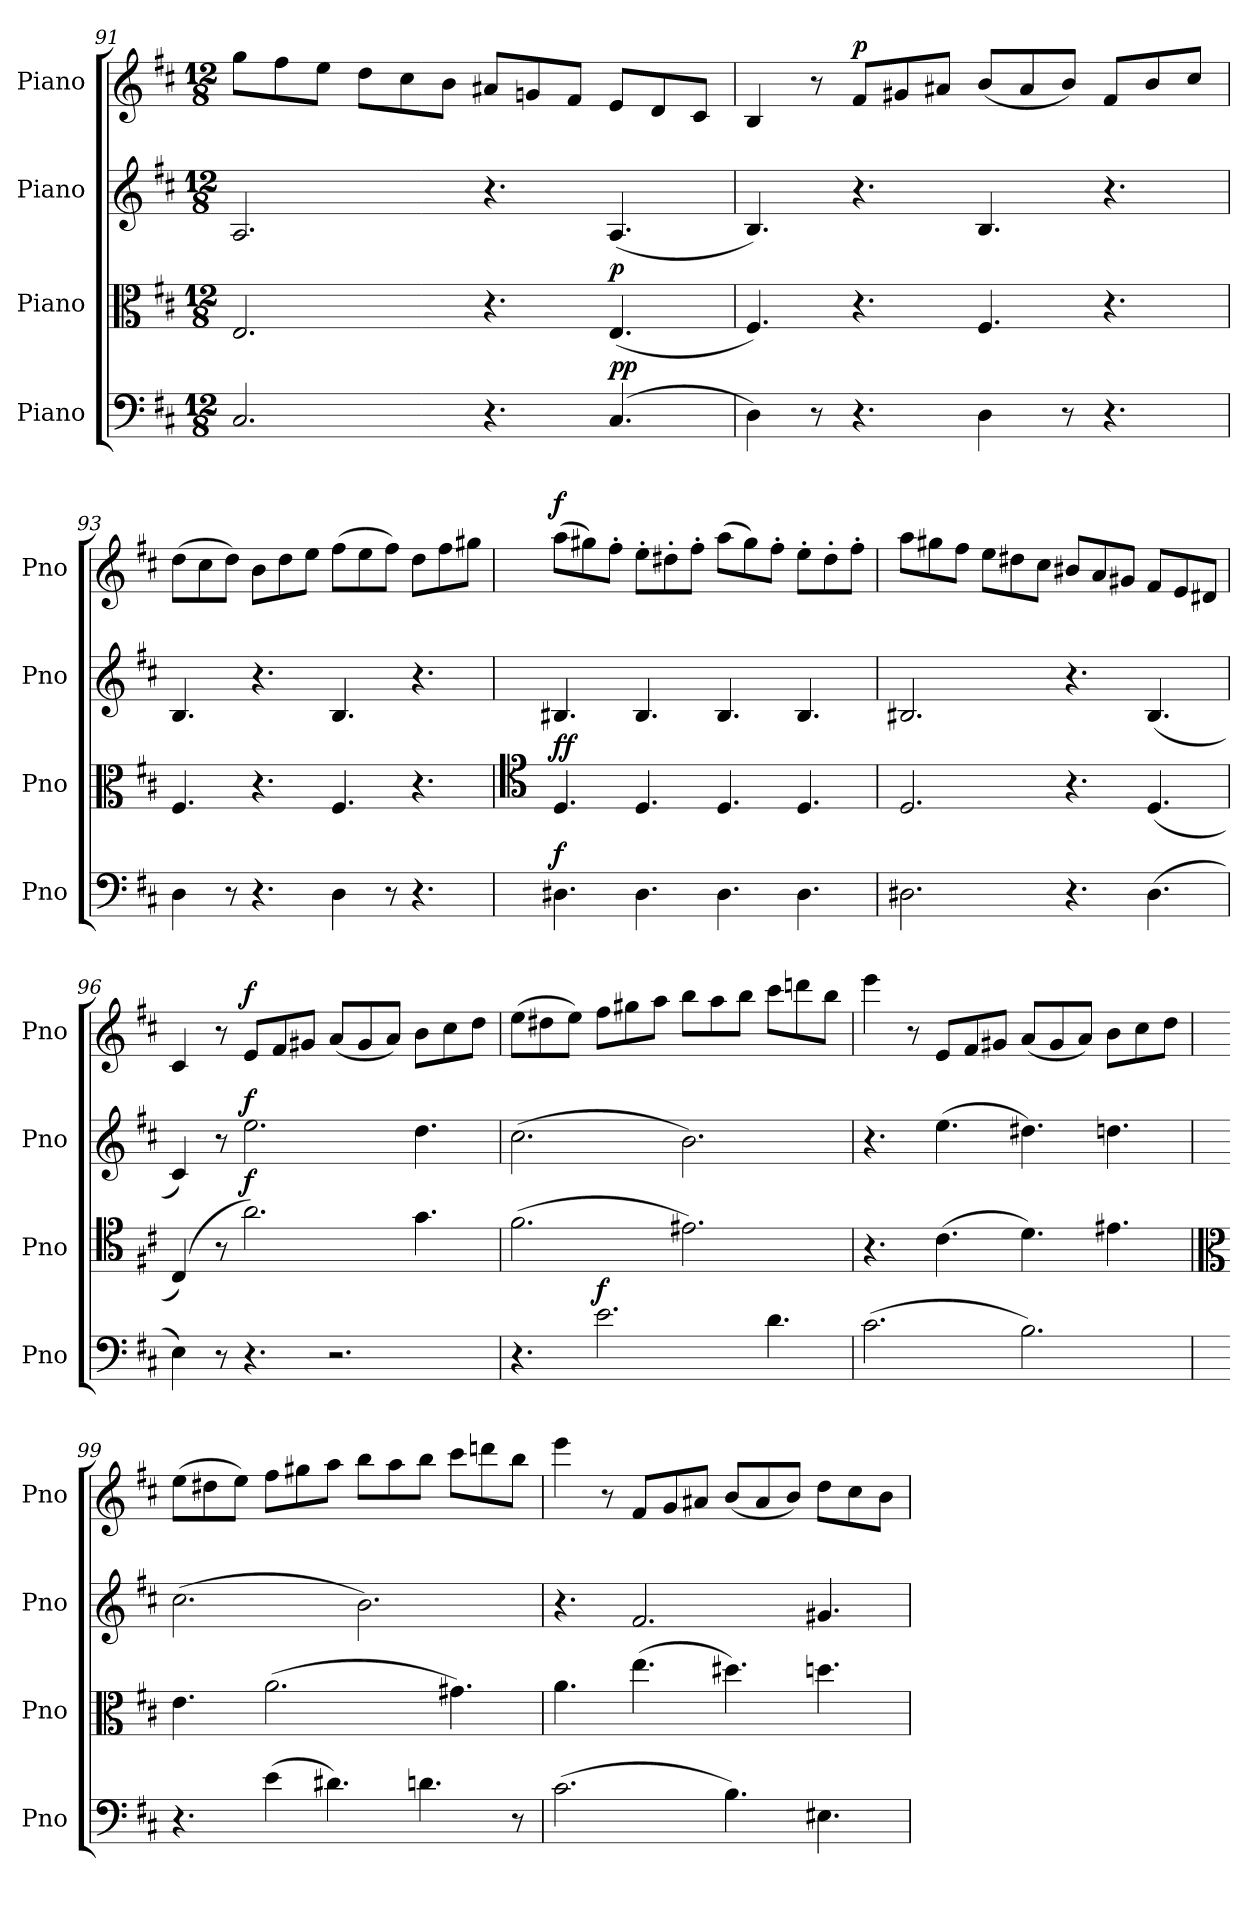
**kern	**dynam	**kern	**dynam	**kern	**dynam	**kern	**dynam
*part4	*part4	*part3	*part3	*part2	*part2	*part1	*part1
*staff4	*staff4	*staff3	*staff3	*staff2	*staff2	*staff1	*staff1
*I"Piano	*	*I"Piano	*	*I"Piano	*	*I"Piano	*
*I'Pno	*	*I'Pno	*	*I'Pno	*	*I'Pno	*
*clefF4	*	*clefC3	*	*clefG2	*	*clefG2	*
*k[f#c#]	*	*k[f#c#]	*	*k[f#c#]	*	*k[f#c#]	*
*M12/8	*	*M12/8	*	*M12/8	*	*M12/8	*
=91	=91	=91	=91	=91	=91	=91	=91
2.C#/	.	2.E/	.	2.A/	.	8gg\L	.
.	.	.	.	.	.	8ff#\	.
.	.	.	.	.	.	8ee\J	.
.	.	.	.	.	.	8dd\L	.
.	.	.	.	.	.	8cc#\	.
.	.	.	.	.	.	8b\J	.
4.r	.	4.r	.	4.r	.	8a#X/L	.
.	.	.	.	.	.	8gn/	.
.	.	.	.	.	.	8f#/J	.
!	!LO:DY:a	!	!	!	!	!	!
!	!LO:DY:n=1:a	!	!LO:DY:a	!	!	!	!
(4.C#/	p p	(4.E/	p	(4.A/	.	8e/L	.
.	.	.	.	.	.	8d/	.
.	.	.	.	.	.	8c#/J	.
=92	=92	=92	=92	=92	=92	=92	=92
4D\)	.	4.F#/)	.	4.B/)	.	4B/	.
8r	.	.	.	.	.	8r	.
!	!	!	!	!	!	!	!LO:DY:a
4.r	.	4.r	.	4.r	.	8f#/L	p
.	.	.	.	.	.	8g#X/	.
.	.	.	.	.	.	8a#X/J	.
4D\	.	4.F#/	.	4.B/	.	(8b/L	.
.	.	.	.	.	.	8a#/	.
8r	.	.	.	.	.	8b/J)	.
4.r	.	4.r	.	4.r	.	8f#/L	.
.	.	.	.	.	.	8b/	.
.	.	.	.	.	.	8cc#/J	.
=93	=93	=93	=93	=93	=93	=93	=93
4D\	.	4.F#/	.	4.B/	.	(8dd\L	.
.	.	.	.	.	.	8cc#\	.
8r	.	.	.	.	.	8dd\J)	.
4.r	.	4.r	.	4.r	.	8b\L	.
.	.	.	.	.	.	8dd\	.
.	.	.	.	.	.	8ee\J	.
4D\	.	4.F#/	.	4.B/	.	(8ff#\L	.
.	.	.	.	.	.	8ee\	.
8r	.	.	.	.	.	8ff#\J)	.
4.r	.	4.r	.	4.r	.	8dd\L	.
.	.	.	.	.	.	8ff#\	.
.	.	.	.	.	.	8gg#X\J	.
!!LO:LB:g=z
=94	=94	=94	=94	=94	=94	=94	=94
*	*	*clefC4	*	*	*	*	*
!	!LO:DY:a	!	!LO:DY:a	!	!	!	!
!	!	!	!LO:DY:n=1:a	!	!	!	!LO:DY:a
4.D#X\	f	4.D/	f f	4.B#X/	.	(8aa\L	f
.	.	.	.	.	.	8gg#X\)	.
.	.	.	.	.	.	8ff#'\J	.
4.D#\	.	4.D/	.	4.B#/	.	8ee'\L	.
.	.	.	.	.	.	8dd#X'\	.
.	.	.	.	.	.	8ff#'\J	.
4.D#\	.	4.D/	.	4.B#/	.	(8aa\L	.
.	.	.	.	.	.	8gg#\)	.
.	.	.	.	.	.	8ff#'\J	.
4.D#\	.	4.D/	.	4.B#/	.	8ee'\L	.
.	.	.	.	.	.	8dd#'\	.
.	.	.	.	.	.	8ff#'\J	.
=95	=95	=95	=95	=95	=95	=95	=95
2.D#X\	.	2.D/	.	2.B#X/	.	8aa\L	.
.	.	.	.	.	.	8gg#X\	.
.	.	.	.	.	.	8ff#\J	.
.	.	.	.	.	.	8ee\L	.
.	.	.	.	.	.	8dd#X\	.
.	.	.	.	.	.	8cc#\J	.
4.r	.	4.r	.	4.r	.	8b#X/L	.
.	.	.	.	.	.	8a/	.
.	.	.	.	.	.	8g#X/J	.
(4.D#\	.	(4.D/	.	(4.B#/	.	8f#/L	.
.	.	.	.	.	.	8e/	.
.	.	.	.	.	.	8d#X/J	.
=96	=96	=96	=96	=96	=96	=96	=96
4E\)	.	(4C#/)	.	4c#/)	.	4c#/	.
8r	.	8r	.	8r	.	8r	.
!	!	!	!LO:DY:a	!	!LO:DY:a	!	!LO:DY:a
4.r	.	2.a\)	f	2.ee\	f	8e/L	f
.	.	.	.	.	.	8f#/	.
.	.	.	.	.	.	8g#X/J	.
2.r	.	.	.	.	.	(8a/L	.
.	.	.	.	.	.	8g#/	.
.	.	.	.	.	.	8a/J)	.
.	.	4.g\	.	4.dd\	.	8b\L	.
.	.	.	.	.	.	8cc#\	.
.	.	.	.	.	.	8dd\J	.
=97	=97	=97	=97	=97	=97	=97	=97
4.r	.	(2.f#\	.	(2.cc#\	.	(8ee\L	.
.	.	.	.	.	.	8dd#X\	.
.	.	.	.	.	.	8ee\J)	.
!	!LO:DY:a	!	!	!	!	!	!
2.e\	f	.	.	.	.	8ff#\L	.
.	.	.	.	.	.	8gg#X\	.
.	.	.	.	.	.	8aa\J	.
.	.	2.e#X\)	.	2.b\)	.	8bb\L	.
.	.	.	.	.	.	8aa\	.
.	.	.	.	.	.	8bb\J	.
4.d\	.	.	.	.	.	8ccc#\L	.
.	.	.	.	.	.	8dddn\	.
.	.	.	.	.	.	8bb\J	.
=98	=98	=98	=98	=98	=98	=98	=98
(2.c#\	.	4.r	.	4.r	.	4eee\	.
.	.	.	.	.	.	8r	.
.	.	(4.c#\	.	(4.ee\	.	8e/L	.
.	.	.	.	.	.	8f#/	.
.	.	.	.	.	.	8g#X/J	.
2.B\)	.	4.d\)	.	4.dd#X\)	.	(8a/L	.
.	.	.	.	.	.	8g#/	.
.	.	.	.	.	.	8a/J)	.
.	.	4.e#X\	.	4.ddn\	.	8b\L	.
.	.	.	.	.	.	8cc#\	.
.	.	.	.	.	.	8dd\J	.
!!LO:PB:g=z
=99	=99	=99	=99	=99	=99	=99	=99
*	*	*clefC3	*	*	*	*	*
4.r	.	4.e\	.	(2.cc#\	.	(8ee\L	.
.	.	.	.	.	.	8dd#X\	.
.	.	.	.	.	.	8ee\J)	.
(4e\	.	(2.a\	.	.	.	8ff#\L	.
.	.	.	.	.	.	8gg#X\	.
4.d#X\)	.	.	.	.	.	8aa\J	.
.	.	.	.	2.b\)	.	8bb\L	.
.	.	.	.	.	.	8aa\	.
4.dn\	.	.	.	.	.	8bb\J	.
.	.	4.g#X\)	.	.	.	8ccc#\L	.
.	.	.	.	.	.	8dddn\	.
8r	.	.	.	.	.	8bb\J	.
=100	=100	=100	=100	=100	=100	=100	=100
(2.c#\	.	4.a\	.	4.r	.	4eee\	.
.	.	.	.	.	.	8r	.
.	.	(4.ee\	.	2.f#/	.	8f#/L	.
.	.	.	.	.	.	8g/	.
.	.	.	.	.	.	8a#X/J	.
4.B\)	.	4.dd#X\)	.	.	.	(8b/L	.
.	.	.	.	.	.	8a#/	.
.	.	.	.	.	.	8b/J)	.
4.E#X\	.	4.ddn\	.	4.g#X/	.	8dd\L	.
.	.	.	.	.	.	8cc#\	.
.	.	.	.	.	.	8b\J	.
=	=	=	=	=	=	=	=
*-	*-	*-	*-	*-	*-	*-	*-
